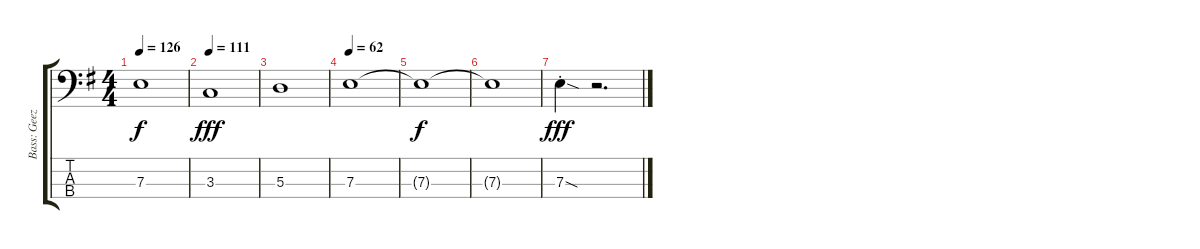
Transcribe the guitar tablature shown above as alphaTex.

\track ("Bass: Geezer" "Bass: Geez") {instrument electricbassfinger}
\staff {score tabs}
\tuning (G2 D2 A1 E1) {hide}
\ts (4 4)
\tempo 126
\clef f4
\ks g
7.3{t}.1{dy f} |
\tempo 111
3.3.1{dy fff} |
5.3.1 |
\tempo 62
7.3.1 |
7.3{t}.1{dy f} |
7.3{t}.1 |
7.3{sod st}.4{dy fff} r.2{d}
